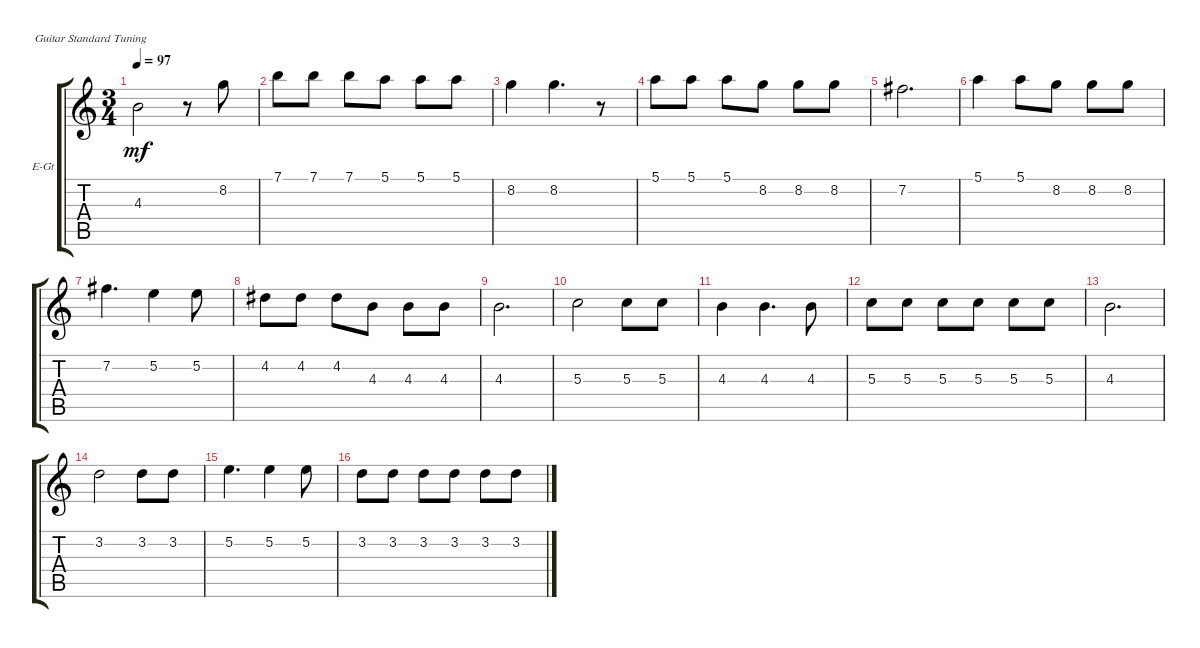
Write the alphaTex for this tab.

\defaultSystemsLayout 4
\bracketExtendMode groupsimilarinstruments
\firstSystemTrackNameOrientation horizontal
\otherSystemsTrackNameOrientation horizontal
\track ("В. Бутусов (Вокал)" "E-Gt") {instrument electricguitarclean}
\staff {score tabs}
\tuning (E4 B3 G3 D3 A2 E2)
\ts (3 4)
\tempo 97
\clef g2
\ks c
4.3.2{dy mf} r.8 8.2.8 |
7.1.8 7.1.8 7.1.8 5.1.8 5.1.8 5.1.8 |
8.2.4 8.2.4{d} r.8 |
5.1.8 5.1.8 5.1.8 8.2.8 8.2.8 8.2.8 |
7.2.2{d} |
5.1.4 5.1.8 8.2.8 8.2.8 8.2.8 |
7.2.4{d} 5.2.4 5.2.8 |
4.2.8 4.2.8 4.2.8 4.3.8 4.3.8 4.3.8 |
4.3.2{d} |
5.3.2 5.3.8 5.3.8 |
4.3.4 4.3.4{d} 4.3.8 |
5.3.8 5.3.8 5.3.8 5.3.8 5.3.8 5.3.8 |
4.3.2{d} |
3.2.2 3.2.8 3.2.8 |
5.2.4{d} 5.2.4 5.2.8 |
3.2.8 3.2.8 3.2.8 3.2.8 3.2.8 3.2.8
